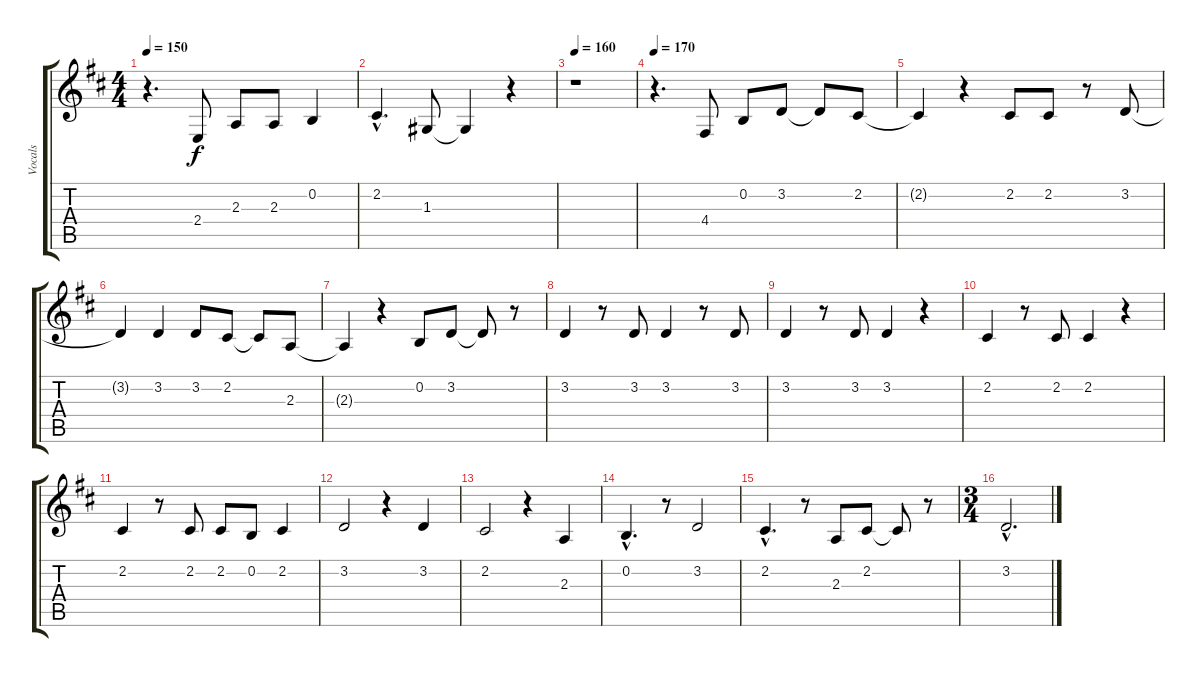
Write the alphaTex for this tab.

\track ("Vocals" "Vocals") {instrument sopranosax}
\staff {score tabs}
\tuning (E4 B3 G3 D3 A2 E2) {hide}
\ts (4 4)
\tempo 150
\clef g2
\ks d
r.4{d dy f} 2.4.8 2.3.8 2.3.8 0.2.4 |
2.2{hac}.4{d} 1.3.8 1.3{t}.4 r.4 |
\tempo 160
r.1 |
\tempo 170
r.4{d} 4.4.8 0.2.8 3.2.8 3.2{t}.8 2.2.8 |
2.2{t}.4 r.4 2.2.8 2.2.8 r.8 3.2.8 |
3.2{t}.4 3.2.4 3.2.8 2.2.8 2.2{t}.8 2.3.8 |
2.3{t}.4 r.4 0.2.8 3.2.8 3.2{t}.8 r.8 |
3.2.4 r.8 3.2.8 3.2.4 r.8 3.2.8 |
3.2.4 r.8 3.2.8 3.2.4 r.4 |
2.2.4 r.8 2.2.8 2.2.4 r.4 |
2.2.4 r.8 2.2.8 2.2.8 0.2.8 2.2.4 |
3.2.2 r.4 3.2.4 |
2.2.2 r.4 2.3.4 |
0.2{hac}.4{d} r.8 3.2.2 |
2.2{hac}.4{d} r.8 2.3.8 2.2.8 2.2{t}.8 r.8 |
\ts (3 4)
3.2{hac}.2{d}
